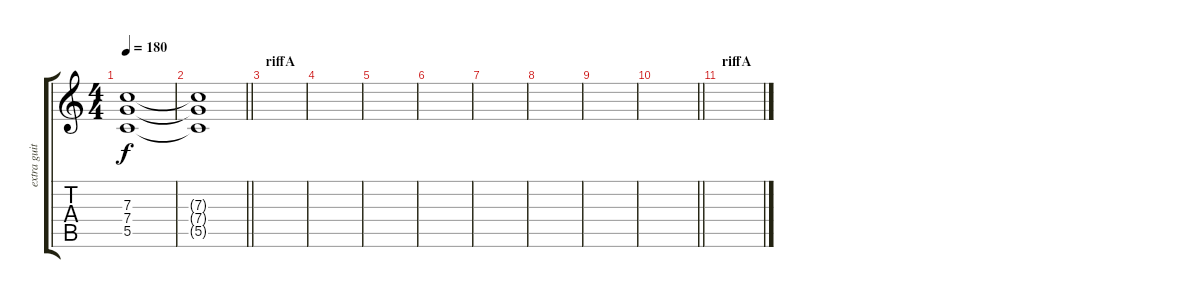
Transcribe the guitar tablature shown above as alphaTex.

\track ("extra guitar" "extra guit") {instrument electricguitarjazz}
\staff {score tabs}
\tuning (D4 A3 F3 C3 G2 C2) {hide}
\ts (4 4)
\tempo 180
\clef g2
\ks c
(7.3 7.4 5.5).1{dy f} |
\barLineRight lightlight
(7.3{t} 7.4{t} 5.5{t}).1 |
\section ("" "riffA")
|
|
|
|
|
|
|
\barLineRight lightlight
|
\section ("" "riffA")
